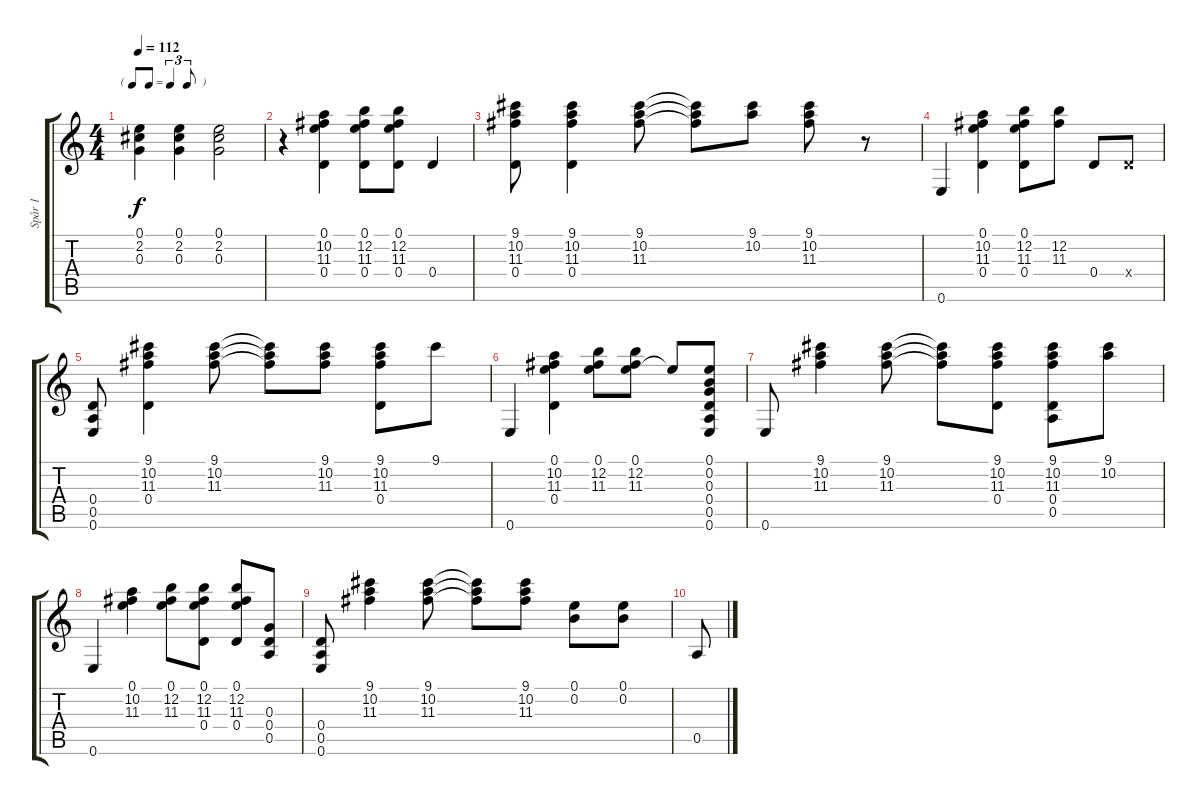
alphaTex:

\track ("Spår 1" "Spår 1") {instrument acousticguitarsteel}
\staff {score tabs}
\tuning (E4 B3 G3 D3 A2 E2) {hide}
\ts (4 4)
\tf triplet8th
\tempo 112
\clef g2
\ks c
(0.1 2.2 0.3).4{dy f} (0.1 2.2 0.3).4 (0.1 2.2 0.3).2 |
r.4 (0.1 10.2 11.3 0.4).4 (0.1 12.2 11.3 0.4).8 (0.1 12.2 11.3 0.4).8 0.4.4 |
(9.1 10.2 11.3 0.4).8 (9.1 10.2 11.3 0.4).4 (9.1 10.2 11.3).8 (9.1{t} 10.2{t} 11.3{t}).8 (9.1 10.2).8 (9.1 10.2 11.3).8 r.8 |
0.6.4 (0.1 10.2 11.3 0.4).4 (0.1 12.2 11.3 0.4).8 (12.2 11.3).8 0.4.8 0.4{x}.8 |
(0.4 0.5 0.6).8 (9.1 10.2 11.3 0.4).4 (9.1 10.2 11.3).8 (9.1{t} 10.2{t} 11.3{t}).8 (9.1 10.2 11.3).8 (9.1 10.2 11.3 0.4).8 9.1.8 |
0.6.4 (0.1 10.2 11.3 0.4).4 (0.1 12.2 11.3).8 (0.1 12.2 11.3).8 0.1{t}.8 (0.1 0.2 0.3 0.4 0.5 0.6).8 |
0.6.8 (9.1 10.2 11.3).4 (9.1 10.2 11.3).8 (9.1{t} 10.2{t} 11.3{t}).8 (9.1 10.2 11.3 0.4).8 (9.1 10.2 11.3 0.4 0.5).8 (9.1 10.2).8 |
0.6.4 (0.1 10.2 11.3).4 (0.1 12.2 11.3).8 (0.1 12.2 11.3 0.4).8 (0.1 12.2 11.3 0.4).8 (0.3 0.4 0.5).8 |
(0.4 0.5 0.6).8 (9.1 10.2 11.3).4 (9.1 10.2 11.3).8 (9.1{t} 10.2{t} 11.3{t}).8 (9.1 10.2 11.3).8 (0.1 0.2).8 (0.1 0.2).8 |
0.5.8
